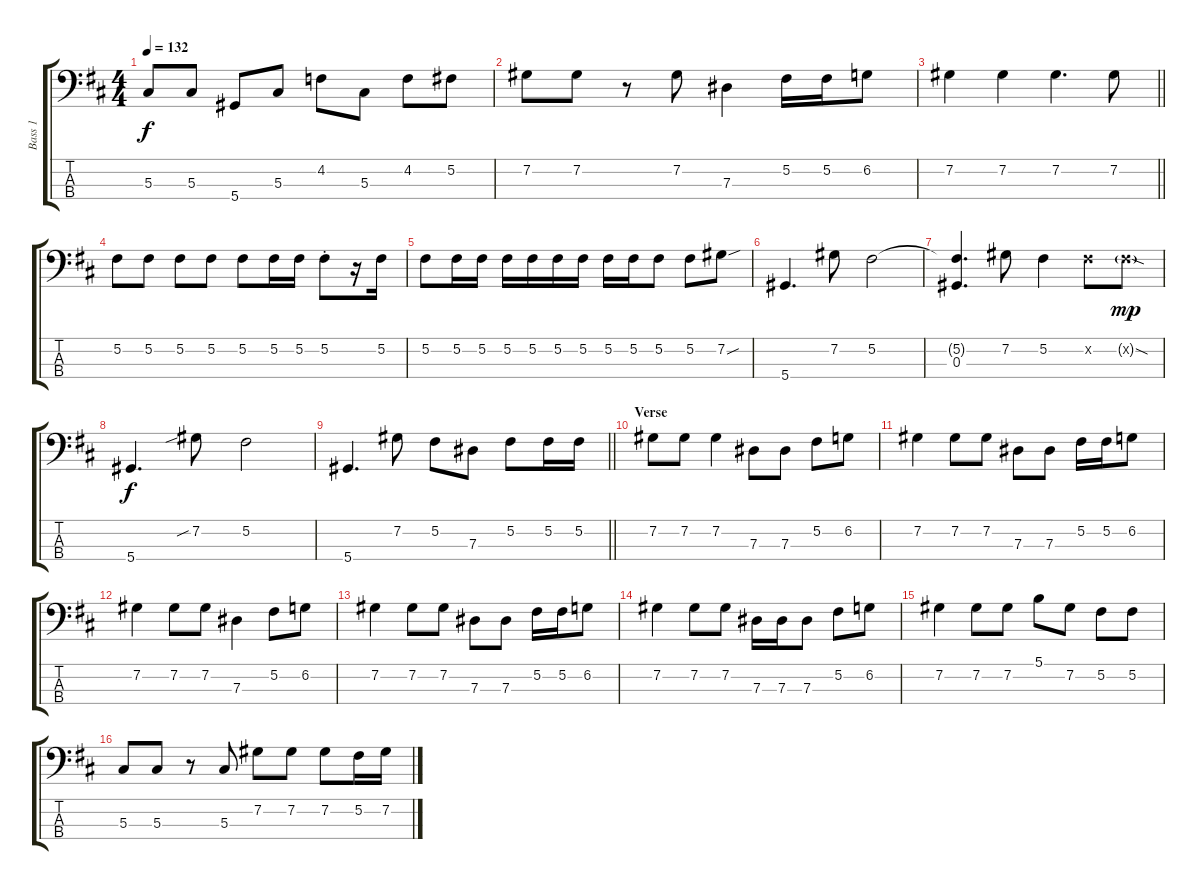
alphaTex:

\track ("Bass 1" "Bass 1") {instrument fretlessbass}
\staff {score tabs}
\tuning (Gb2 Db2 Ab1 Eb1) {hide}
\ts (4 4)
\tempo 132
\clef f4
\ks d
5.3.8{dy f} 5.3.8 5.4.8 5.3.8 4.2.8 5.3.8 4.2.8 5.2.8 |
7.2.8 7.2.8 r.8 7.2.8 7.3.4 5.2.16 5.2.16 6.2.8 |
\barLineRight lightlight
7.2.4 7.2.4 7.2.4{d} 7.2.8 |
5.2.8 5.2.8 5.2.8 5.2.8 5.2.8 5.2.16 5.2.16 5.2{st}.8 r.16 5.2.16 |
5.2.8 5.2.16 5.2.16 5.2.16 5.2.16 5.2.16 5.2.16 5.2.16 5.2.16 5.2.8 5.2.8 7.2{sou}.8 |
5.4.4{d} 7.2.8 5.2.2 |
(5.2{t} 0.3).4{d} 7.2.8 5.2.4 5.2{x}.8 5.2{sod g x}.8{dy mp} |
5.4.4{d dy f} 7.2{sib}.8 5.2.2 |
\barLineRight lightlight
5.4.4{d} 7.2.8 5.2.8 7.3.8 5.2.8 5.2.16 5.2.16 |
\section ("" "Verse")
7.2.8 7.2.8 7.2.4 7.3.8 7.3.8 5.2.8 6.2.8 |
7.2.4 7.2.8 7.2.8 7.3.8 7.3.8 5.2.16 5.2.16 6.2.8 |
7.2.4 7.2.8 7.2.8 7.3.4 5.2.8 6.2.8 |
7.2.4 7.2.8 7.2.8 7.3.8 7.3.8 5.2.16 5.2.16 6.2.8 |
7.2.4 7.2.8 7.2.8 7.3.16 7.3.16 7.3.8 5.2.8 6.2.8 |
7.2.4 7.2.8 7.2.8 5.1.8 7.2.8 5.2.8 5.2.8 |
5.3.8 5.3.8 r.8 5.3.8 7.2.8 7.2.8 7.2.8 5.2.16 7.2.16
